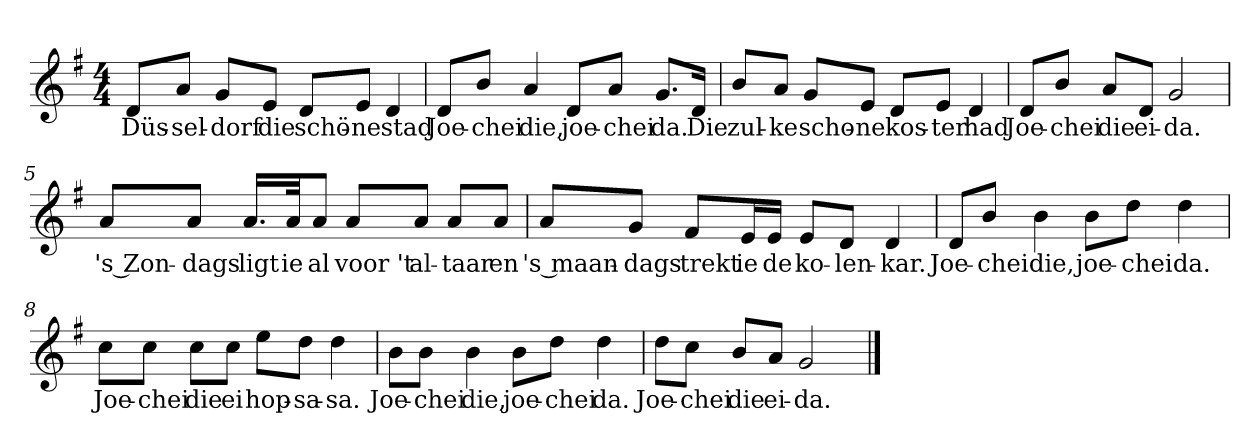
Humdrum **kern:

**kern	**text
*part1	*part1
*staff1	*staff1
*clefG2	*
*k[f#]	*
*G:	*
*M4/4	*
*MM120	*
=1	=1
8d/L	Düs-
8a/J	-sel-
8g/L	-dorf
8e/J	die
8d/L	schö-
8e/J	-ne
4d	stad
=2	=2
8d/L	Joe-
8b/J	-chei
4a	die,
8d/L	joe-
8a/J	-chei
8.g/L	da.
16d/Jk	Die
=3	=3
8b/L	zul-
8a/J	-ke
8g/L	scho-
8e/J	-ne
8d/L	kos-
8e/J	-ter
4d	had
=4	=4
8d/L	Joe-
8b/J	-chei
8a/L	die
8d/J	ei-
2g	-da.
=5	=5
8a/L	's Zon-
8a/J	-dags
16.a/LL	ligt
32a/Jk	ie
8a/J	al
8a/L	voor 't
8a/J	al-
8a/L	-taar
8a/J	en
=6	=6
8a/L	's maan-
8g/J	-dags
8f#/L	trekt
16e/L	ie
16e/JJ	de
8e/L	ko-
8d/J	-len-
4d	-kar.
=7	=7
8d/L	Joe-
8b/J	-chei
4b	die,
8b\L	joe-
8dd\J	-chei
4dd	da.
=8	=8
8cc\L	Joe-
8cc\J	-chei
8cc\L	die
8cc\J	ei
8ee\L	hop-
8dd\J	-sa-
4dd	-sa.
=9	=9
8b\L	Joe-
8b\J	-chei
4b	die,
8b\L	joe-
8dd\J	-chei
4dd	da.
=10	=10
8dd\L	Joe-
8cc\J	-chei
8b/L	die
8a/J	ei-
2g	-da.
==	==
*-	*-
